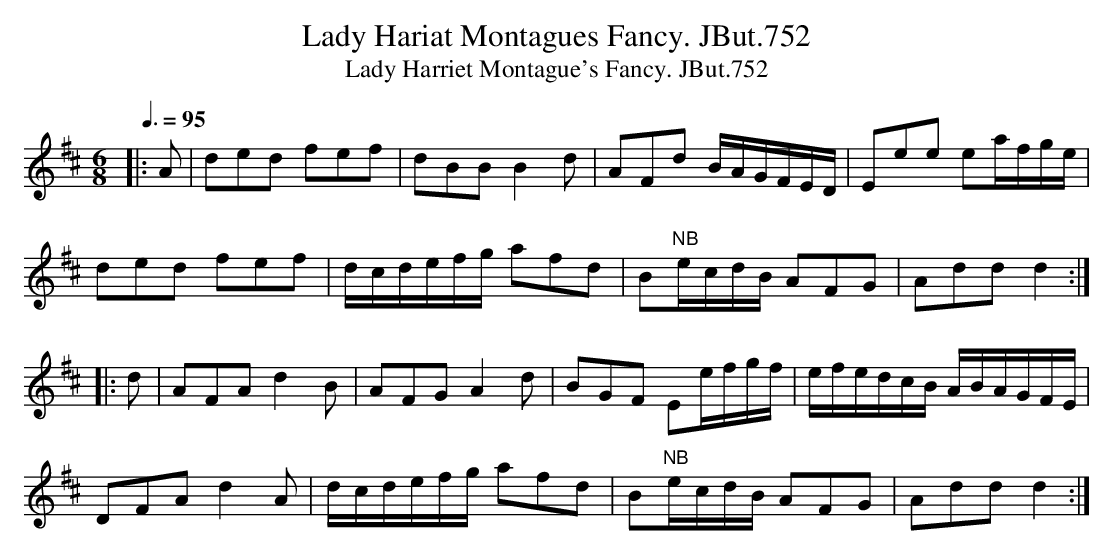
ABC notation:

X:1
T:Lady Hariat Montagues Fancy. JBut.752
T:Lady Harriet Montague's Fancy. JBut.752
M:6/8
L:1/8
Q:3/8=95
K:D
|:A|ded fef|dBB B2d|AFd B/A/G/F/E/D/|Eee ea/f/g/e/|
ded fef|d/c/d/e/f/g/ afd|B"NB"e/c/d/B/ AFG|Add d2:|
|:d|AFA d2B|AFG A2d|BGF Ee/f/g/f/|e/f/e/d/c/B/ A/B/A/G/F/E/|
DFA d2A |d/c/d/e/f/g/ afd|B"NB"e/c/d/B/ AFG|Add d2:|
